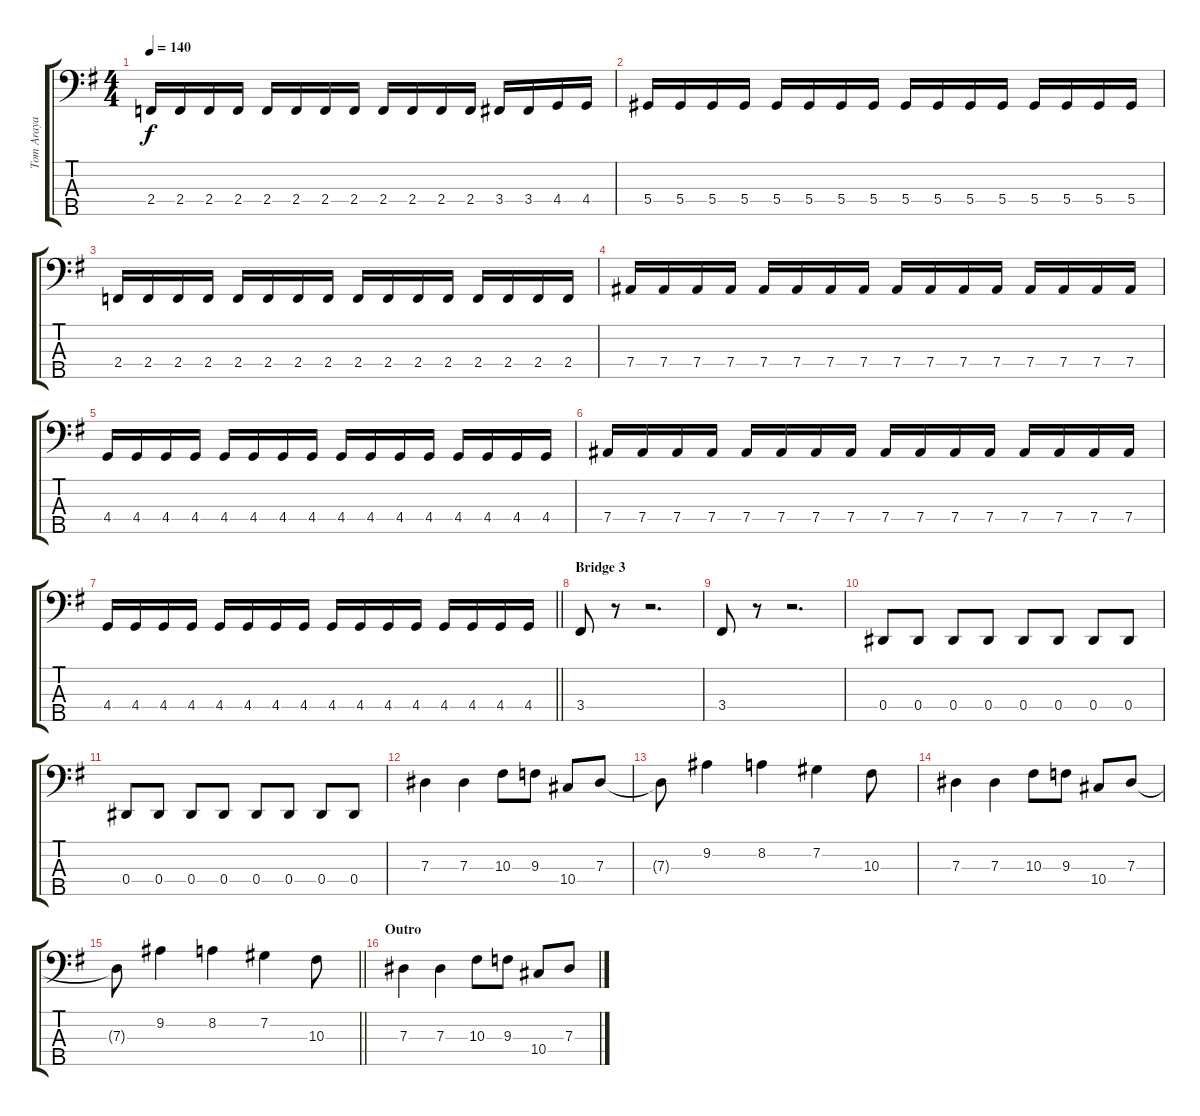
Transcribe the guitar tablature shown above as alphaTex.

\track ("Tom Araya" "Tom Araya") {instrument electricbassfinger}
\staff {score tabs}
\tuning (Gb2 Db2 Ab1 Eb1 Bb0) {hide}
\ts (4 4)
\tempo 140
\clef f4
\ks g
2.4.16{dy f} 2.4.16 2.4.16 2.4.16 2.4.16 2.4.16 2.4.16 2.4.16 2.4.16 2.4.16 2.4.16 2.4.16 3.4.16 3.4.16 4.4.16 4.4.16 |
5.4.16 5.4.16 5.4.16 5.4.16 5.4.16 5.4.16 5.4.16 5.4.16 5.4.16 5.4.16 5.4.16 5.4.16 5.4.16 5.4.16 5.4.16 5.4.16 |
2.4.16 2.4.16 2.4.16 2.4.16 2.4.16 2.4.16 2.4.16 2.4.16 2.4.16 2.4.16 2.4.16 2.4.16 2.4.16 2.4.16 2.4.16 2.4.16 |
7.4.16 7.4.16 7.4.16 7.4.16 7.4.16 7.4.16 7.4.16 7.4.16 7.4.16 7.4.16 7.4.16 7.4.16 7.4.16 7.4.16 7.4.16 7.4.16 |
4.4.16 4.4.16 4.4.16 4.4.16 4.4.16 4.4.16 4.4.16 4.4.16 4.4.16 4.4.16 4.4.16 4.4.16 4.4.16 4.4.16 4.4.16 4.4.16 |
7.4.16 7.4.16 7.4.16 7.4.16 7.4.16 7.4.16 7.4.16 7.4.16 7.4.16 7.4.16 7.4.16 7.4.16 7.4.16 7.4.16 7.4.16 7.4.16 |
\barLineRight lightlight
4.4.16 4.4.16 4.4.16 4.4.16 4.4.16 4.4.16 4.4.16 4.4.16 4.4.16 4.4.16 4.4.16 4.4.16 4.4.16 4.4.16 4.4.16 4.4.16 |
\section ("" "Bridge 3")
3.4.8 r.8 r.2{d} |
3.4.8 r.8 r.2{d} |
0.4.8 0.4.8 0.4.8 0.4.8 0.4.8 0.4.8 0.4.8 0.4.8 |
0.4.8 0.4.8 0.4.8 0.4.8 0.4.8 0.4.8 0.4.8 0.4.8 |
7.3.4 7.3.4 10.3.8 9.3.8 10.4.8 7.3.8 |
7.3{t}.8 9.2.4 8.2.4 7.2.4 10.3.8 |
7.3.4 7.3.4 10.3.8 9.3.8 10.4.8 7.3.8 |
\barLineRight lightlight
7.3{t}.8 9.2.4 8.2.4 7.2.4 10.3.8 |
\section ("" "Outro")
7.3.4 7.3.4 10.3.8 9.3.8 10.4.8 7.3.8
